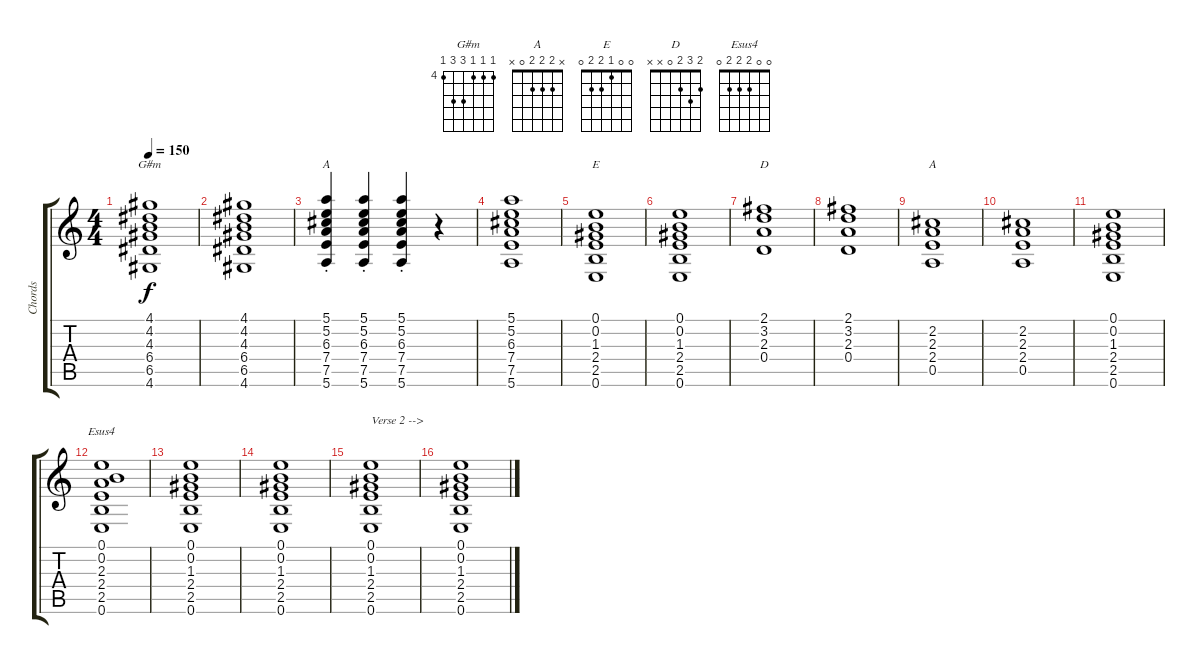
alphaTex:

\track ("Chords" "Chords") {instrument acousticguitarnylon}
\staff {score tabs}
\tuning (E4 B3 G3 D3 A2 E2) {hide}
\chord ("G#m" 4 4 4 6 6 4) {firstfret 4}
\chord ("A" 5 5 6 7 7 5) {firstfret 5}
\chord ("E" 0 0 1 2 2 0)
\chord ("D" 2 3 2 0 x x)
\chord ("A" x 2 2 2 0 x)
\chord ("Esus4" 0 0 2 2 2 0)
\ts (4 4)
\tempo 150
\clef g2
\ks c
(4.1 4.2 4.3 6.4 6.5 4.6).1{ch "G#m" dy f} |
(4.1 4.2 4.3 6.4 6.5 4.6).1 |
(5.1 5.2 6.3 7.4 7.5 5.6{st}).4{ch "A"} (5.1 5.2 6.3 7.4 7.5 5.6{st}).4 (5.1 5.2 6.3 7.4 7.5 5.6{st}).4 r.4 |
(5.1 5.2 6.3 7.4 7.5 5.6).1 |
(0.1 0.2 1.3 2.4 2.5 0.6).1{ch "E"} |
(0.1 0.2 1.3 2.4 2.5 0.6).1 |
(2.1 3.2 2.3 0.4).1{ch "D"} |
(2.1 3.2 2.3 0.4).1 |
(2.2 2.3 2.4 0.5).1{ch "A"} |
(2.2 2.3 2.4 0.5).1 |
(0.1 0.2 1.3 2.4 2.5 0.6).1 |
(0.1 0.2 2.3 2.4 2.5 0.6).1{ch "Esus4"} |
(0.1 0.2 1.3 2.4 2.5 0.6).1 |
(0.1 0.2 1.3 2.4 2.5 0.6).1 |
(0.1 0.2 1.3 2.4 2.5 0.6).1{txt "Verse 2 -->"} |
(0.1 0.2 1.3 2.4 2.5 0.6).1
